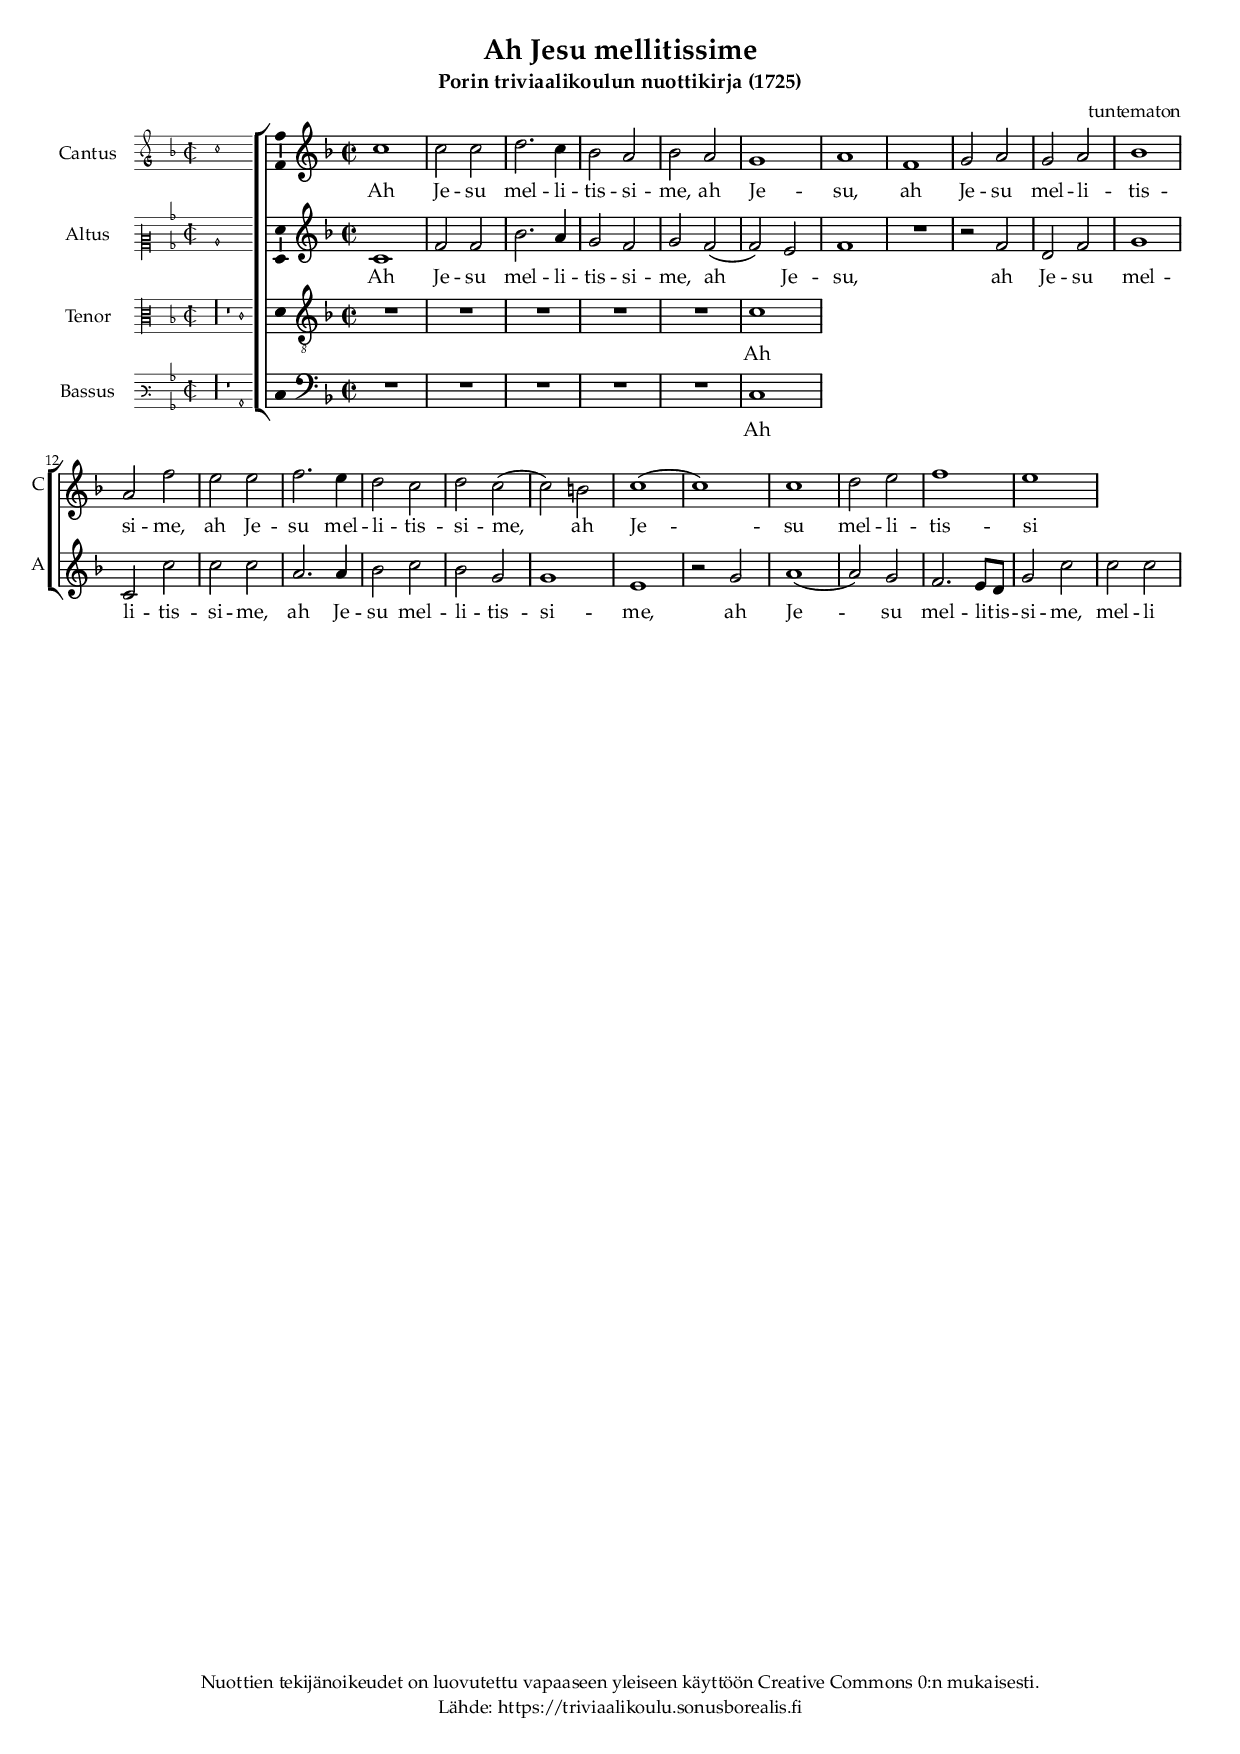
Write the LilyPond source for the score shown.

\version "2.20.0"
\include "suomi.ly"

#(set-global-staff-size 16)

global = {
%  \numericTimeSignature
  \time 2/2
%	\set Timing.measureLength = #(ly:make-moment 4/2)
%  \autoBeamOff
  \key f \major
  \set Staff.midiInstrument = #"voice oohs"
}


SopranoMusic = \relative c'' {
	\set Staff.instrumentName = #"Cantus"
	\set Staff.shortInstrumentName = "C"

	\incipit { \clef "mensural-g" \key f \major \time 2/2 c''1 }

	c1 | c2 c | d2. c4 | b2 a | b a | g1 | a | f |
	g2 a | g a | b1 | a2 f' | e e | f2. e4 | d2 c | 
	d c( | c) h | c1( | c) | c | d2 e | f1 | e |
}

stanzaOneLyrics = \lyricmode {
	Ah Je -- su mel -- li -- tis -- si -- me,
	ah Je -- su,
	ah Je -- su mel -- li -- tis -- si -- me,
	ah Je -- su mel -- li -- tis -- si -- me,
	ah Je -- su mel -- li -- tis -- si -- me,
	mel -- li -- tis -- si -- me,
	mel -- li -- tis -- si -- me,
	mel -- li -- tis -- si -- me.

	Fac ti -- bi lec -- tu -- lum in me,
	lec -- tu -- lum in me, lec -- tu -- lum in me,
	lec -- tu -- lum in me.

	Qui -- es -- ce in me -- o, me -- o cor -- de.
	Qui -- es -- ce in me -- o, me -- o cor -- de.

	Ut nun -- quam ob -- li -- vis -- car te.
	Ut nun -- quam ob -- li -- vis -- car te.
	
	Qui -- es -- ce in me -- o, me -- o cor -- de.	
	Qui -- es -- ce in me -- o, me -- o cor -- de.	

	Ut nun -- quam ob -- li -- vis -- car te.
	Ut nun -- quam ob -- li -- vis -- car te.
	Ut nun -- quam ob -- li -- vis -- car te.
}

AltoMusic = \relative c' {
	\set Staff.instrumentName = #"Altus"
	\set Staff.shortInstrumentName = "A"

	\incipit {
	  \clef "mensural-c2"
	  \override Staff.KeySignature.flat-positions = #'((-5 . 5))
	  \key f \major
	  \time 2/2 
	  c'1
	}

	c1 | f2 f | b2. a4 | g2 f | g f( | f) e | f1 | R |
	r2 f | d f | g1 | c,2 c' | c c | a2. a4 | b2 c | b g |
	g1 | e | r2 g | a1( | a2) g | f2. e8 d | g2 c | c c |
}

TenoreMusic = \relative c' {
	\set Staff.instrumentName = #"Tenor"
	\set Staff.shortInstrumentName = "T"

	\incipit { \clef "mensural-c3" \key f \major \time 2/2 r\maxima r1 c' }

	\clef "treble_8"
	\repeat unfold 5 { R1 | }
	c |	
}

BassMusic = \relative c {
	\set Staff.instrumentName = #"Bassus"
	\set Staff.shortInstrumentName = "B"

  \incipit {
    \clef "mensural-f"
    \set Staff.middleCClefPosition = #4
    \set Staff.middleCPosition = #4
    \set Staff.clefPosition = #0
    \override Staff.KeySignature.flat-positions = #'((-5 . 5))
    \key f \major
    \time 2/2 
    r\maxima r1 c
  }


	\clef bass
	\repeat unfold 5 { R | }
	c |
}

\include "ah-jesu-mellitissime.header.ily"


\score {
  \new ChoirStaff <<
    \new Staff <<
      \new Voice = "Soprano" {
		    \global
        \SopranoMusic
      }
     \new Lyrics \lyricsto "Soprano" {
       \stanzaOneLyrics
     }
    >>
    \new Staff <<
      \new Voice = "Alto" {
        \global
        \AltoMusic
      }
     \new Lyrics \lyricsto "Alto" {
       \stanzaOneLyrics
     }
    >>
    \new Staff <<
      \new Voice = "Tenore" {
        \global
        \TenoreMusic
      }
      \new Lyrics \lyricsto "Tenore" {
       \stanzaOneLyrics
      }
    >>
    \new Staff <<
      \new Voice = "Bass" {
        \global
        \BassMusic
      }
      \new Lyrics \lyricsto "Bass" {
       \stanzaOneLyrics
      }
    >>
  >>
  \midi {
    \tempo 4 = 160
  }
  \layout {
    \context {
      \Voice
      \consists "Ambitus_engraver"
    }
    indent = 3.5\cm
    incipit-width = 2\cm
    \context {
     \Staff \RemoveEmptyStaves
   }
    \context {
     \Score
     \override VerticalAxisGroup.remove-first = ##t
    }
  }
}
